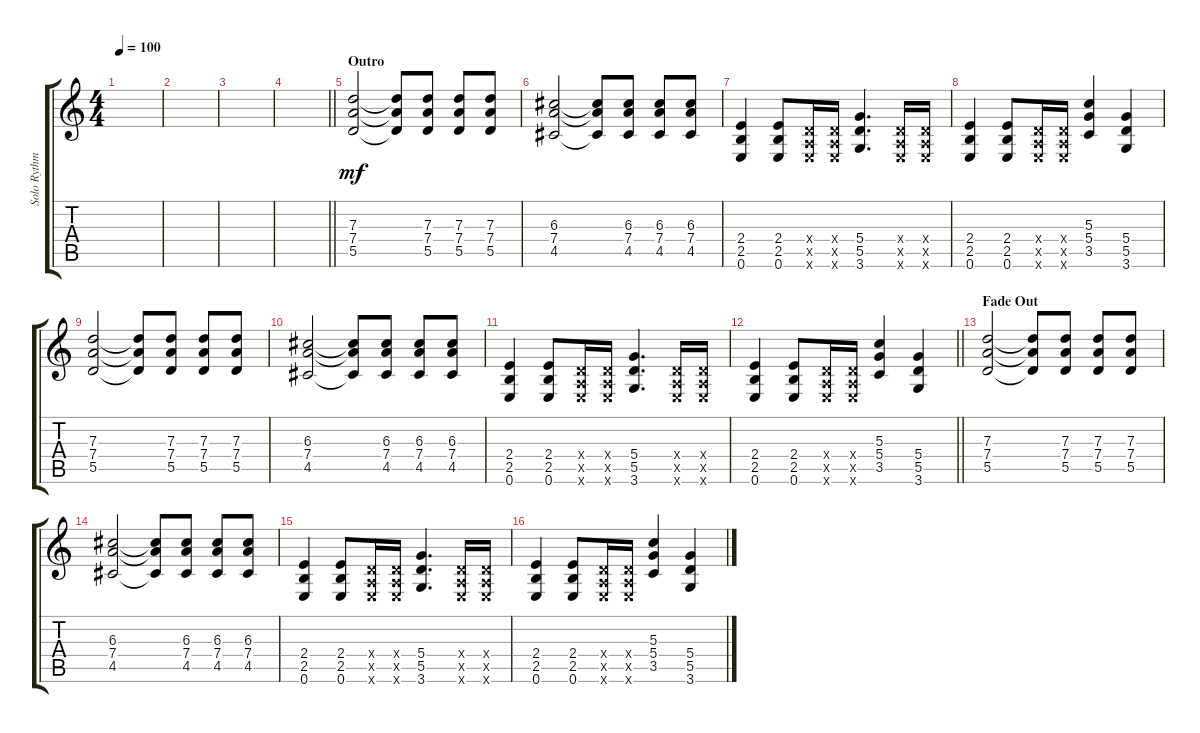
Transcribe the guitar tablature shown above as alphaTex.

\track ("Solo Rythm Guitar (Slash)" "Solo Rythm") {instrument distortionguitar}
\staff {score tabs}
\tuning (E4 B3 G3 D3 A2 E2) {hide}
\ts (4 4)
\tempo 100
\clef g2
\ks c
|
|
|
\barLineRight lightlight
|
\section ("" "Outro")
(7.3 7.4 5.5).2{dy mf} (7.3{t} 7.4{t} 5.5{t}).8 (7.3 7.4 5.5).8 (7.3 7.4 5.5).8 (7.3 7.4 5.5).8 |
(6.3 7.4 4.5).2 (6.3{t} 7.4{t} 4.5{t}).8 (6.3 7.4 4.5).8 (6.3 7.4 4.5).8 (6.3 7.4 4.5).8 |
(2.4 2.5 0.6).4 (2.4 2.5 0.6).8 (0.4{x} 0.5{x} 0.6{x}).16 (0.4{x} 0.5{x} 0.6{x}).16 (5.4 5.5 3.6).4{d} (0.4{x} 0.5{x} 0.6{x}).16 (0.4{x} 0.5{x} 0.6{x}).16 |
(2.4 2.5 0.6).4 (2.4 2.5 0.6).8 (0.4{x} 0.5{x} 0.6{x}).16 (0.4{x} 0.5{x} 0.6{x}).16 (5.3 5.4 3.5).4 (5.4 5.5 3.6).4 |
(7.3 7.4 5.5).2 (7.3{t} 7.4{t} 5.5{t}).8 (7.3 7.4 5.5).8 (7.3 7.4 5.5).8 (7.3 7.4 5.5).8 |
(6.3 7.4 4.5).2 (6.3{t} 7.4{t} 4.5{t}).8 (6.3 7.4 4.5).8 (6.3 7.4 4.5).8 (6.3 7.4 4.5).8 |
(2.4 2.5 0.6).4 (2.4 2.5 0.6).8 (0.4{x} 0.5{x} 0.6{x}).16 (0.4{x} 0.5{x} 0.6{x}).16 (5.4 5.5 3.6).4{d} (0.4{x} 0.5{x} 0.6{x}).16 (0.4{x} 0.5{x} 0.6{x}).16 |
\barLineRight lightlight
(2.4 2.5 0.6).4 (2.4 2.5 0.6).8 (0.4{x} 0.5{x} 0.6{x}).16 (0.4{x} 0.5{x} 0.6{x}).16 (5.3 5.4 3.5).4 (5.4 5.5 3.6).4 |
\section ("" "Fade Out")
(7.3 7.4 5.5).2 (7.3{t} 7.4{t} 5.5{t}).8 (7.3 7.4 5.5).8 (7.3 7.4 5.5).8 (7.3 7.4 5.5).8 |
(6.3 7.4 4.5).2 (6.3{t} 7.4{t} 4.5{t}).8 (6.3 7.4 4.5).8 (6.3 7.4 4.5).8 (6.3 7.4 4.5).8 |
(2.4 2.5 0.6).4 (2.4 2.5 0.6).8 (0.4{x} 0.5{x} 0.6{x}).16 (0.4{x} 0.5{x} 0.6{x}).16 (5.4 5.5 3.6).4{d} (0.4{x} 0.5{x} 0.6{x}).16 (0.4{x} 0.5{x} 0.6{x}).16 |
(2.4 2.5 0.6).4 (2.4 2.5 0.6).8 (0.4{x} 0.5{x} 0.6{x}).16 (0.4{x} 0.5{x} 0.6{x}).16 (5.3 5.4 3.5).4 (5.4 5.5 3.6).4
